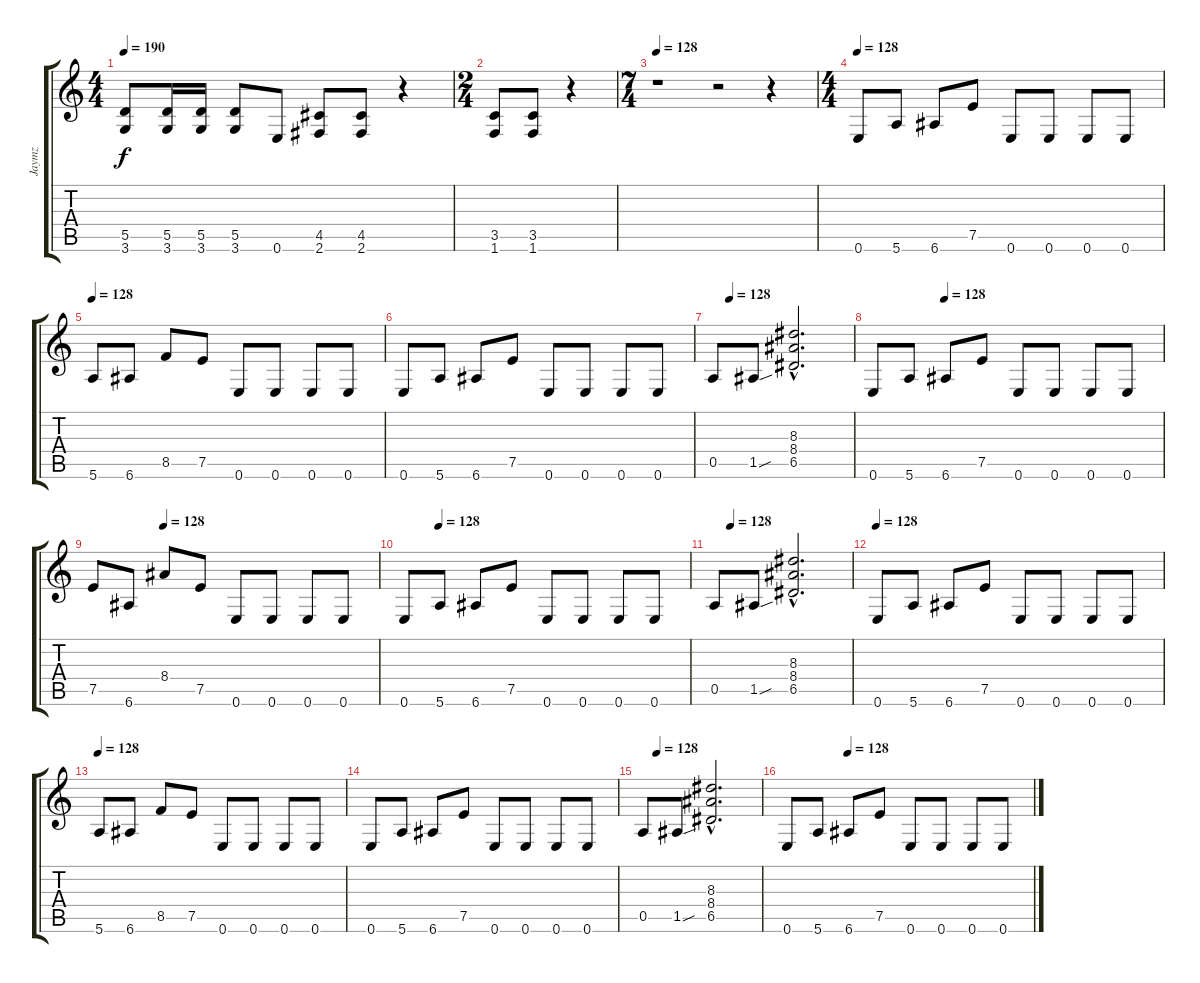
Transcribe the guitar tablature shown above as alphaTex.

\track ("Jaymz" "Jaymz") {instrument overdrivenguitar}
\staff {score tabs}
\tuning (E4 B3 G3 D3 A2 E2) {hide}
\ts (4 4)
\tempo 190
\clef g2
\ks c
(5.5 3.6).8{dy f} (5.5 3.6).16 (5.5 3.6).16 (5.5 3.6).8 0.6.8 (4.5 2.6).8 (4.5 2.6).8 r.4 |
\ts (2 4)
(3.5 1.6).8 (3.5 1.6).8 r.4 |
\ts (7 4)
\tempo 128
r.1 r.2 r.4 |
\ts (4 4)
\tempo 128
0.6.8 5.6.8 6.6.8 7.5.8 0.6.8 0.6.8 0.6.8 0.6.8 |
\tempo 128
5.6.8 6.6.8 8.5.8 7.5.8 0.6.8 0.6.8 0.6.8 0.6.8 |
0.6.8 5.6.8 6.6.8 7.5.8 0.6.8 0.6.8 0.6.8 0.6.8 |
\tempo (128 0.125)
0.5.8 1.5{sou}.8 (8.3{hac} 8.4{hac} 6.5{hac}).2{d} |
\tempo (128 0.25)
0.6.8 5.6.8 6.6.8 7.5.8 0.6.8 0.6.8 0.6.8 0.6.8 |
\tempo (128 0.25)
7.5.8 6.6.8 8.4.8 7.5.8 0.6.8 0.6.8 0.6.8 0.6.8 |
\tempo (128 0.125)
0.6.8 5.6.8 6.6.8 7.5.8 0.6.8 0.6.8 0.6.8 0.6.8 |
\tempo (128 0.125)
0.5.8 1.5{sou}.8 (8.3{hac} 8.4{hac} 6.5{hac}).2{d} |
\tempo 128
0.6.8 5.6.8 6.6.8 7.5.8 0.6.8 0.6.8 0.6.8 0.6.8 |
\tempo 128
5.6.8 6.6.8 8.5.8 7.5.8 0.6.8 0.6.8 0.6.8 0.6.8 |
0.6.8 5.6.8 6.6.8 7.5.8 0.6.8 0.6.8 0.6.8 0.6.8 |
\tempo (128 0.125)
0.5.8 1.5{sou}.8 (8.3{hac} 8.4{hac} 6.5{hac}).2{d} |
\tempo (128 0.25)
0.6.8 5.6.8 6.6.8 7.5.8 0.6.8 0.6.8 0.6.8 0.6.8
